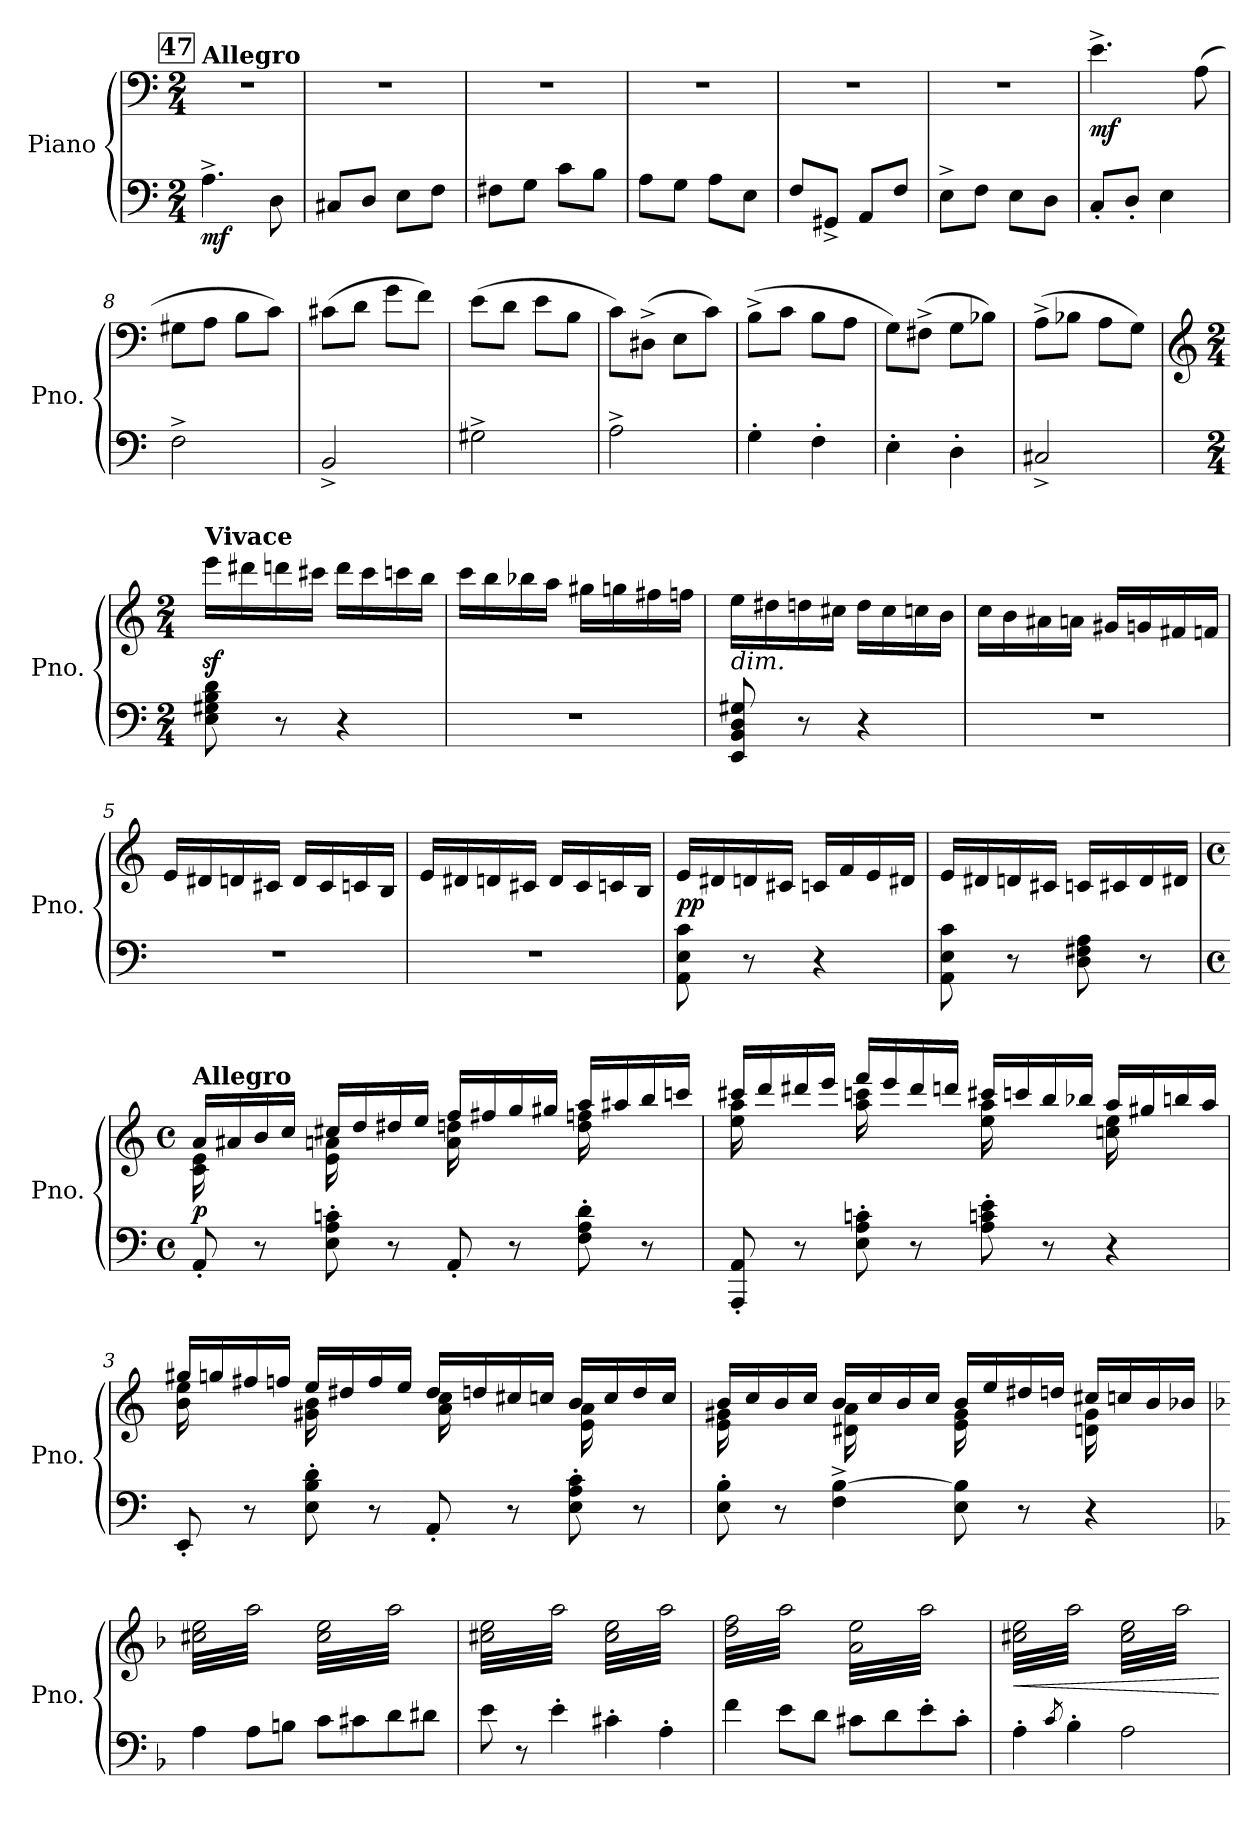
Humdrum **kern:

**kern	**kern	**dynam
*part1	*part1	*part1
*staff2	*staff1	*staff1/2
*I"Piano	*	*
*I'Pno.	*	*
!!LO:PB:g=z
*clefF4	*clefF4	*
*k[]	*k[]	*
*M2/4	*M2/4	*
!!LO:REH:place=s1:a:B:fs=14:t=47
=1	=1	=1
!	!LO:TX:a:B:t=Allegro	!
!	!	!LO:DY:b=2
4.A^\	2r	mf
8D\	.	.
=2	=2	=2
8C#X/L	2r	.
8D/J	.	.
8E\L	.	.
8F\J	.	.
=3	=3	=3
8F#X\L	2r	.
8G\J	.	.
8c\L	.	.
8B\J	.	.
=4	=4	=4
8A\L	2r	.
8G\J	.	.
8A\L	.	.
8E\J	.	.
=5	=5	=5
8F/L	2r	.
8GG#X^/J	.	.
8AA/L	.	.
8F/J	.	.
=6	=6	=6
8E^\L	2r	.
8F\J	.	.
8E\L	.	.
8D\J	.	.
=7	=7	=7
!	!	!LO:DY:b
8C'/L	4.e^\	mf
8D'/J	.	.
4E\	.	.
.	(>8A\	.
!!LO:LB:g=z
=8	=8	=8
2F^\	8G#X\L	.
.	8A\J	.
.	8B\L	.
.	8c\J)	.
=9	=9	=9
2BB^/	(>8c#X\L	.
.	8d\J	.
.	8g\L	.
.	8f\J)	.
=10	=10	=10
2G#X^\	(>8e\L	.
.	8d\J	.
.	8e\L	.
.	8B\J	.
=11	=11	=11
2A^\	8c\L)	.
.	(>8D#X^\J	.
.	8E\L	.
.	8c\J)	.
=12	=12	=12
4G'\	(>8B^\L	.
.	8c\J	.
4F'\	8B\L	.
.	8A\J	.
=13	=13	=13
4E'\	8G\L)	.
.	(>8F#X^\J	.
4D'\	8G\L	.
.	8B-X\J)	.
=14	=14	=14
2C#X^/	(>8A^\L	.
.	8B-X\J	.
.	8A\L	.
.	8G\J)	.
!!LO:LB:g=z
=1	=1	=1
!!LO:REH:place=s1:a:B:fs=14:t=48
*	*clefG2	*
*k[]	*k[]	*
*M2/4	*M2/4	*
!	!LO:TX:a:B:t=Vivace	!
8E\ 8G#X\ 8B\ 8d\	16eeez<\LL	.
.	16ddd#X\	.
8r	16dddn\	.
.	16ccc#X\JJ	.
4r	16ddd\LL	.
.	16ccc#\	.
.	16cccn\	.
.	16bb\JJ	.
=2	=2	=2
2r	16ccc\LL	.
.	16bb\	.
.	16bb-X\	.
.	16aa\JJ	.
.	16gg#X\LL	.
.	16ggn\	.
.	16ff#X\	.
.	16ffn\JJ	.
=3	=3	=3
!	!LO:TX:b:i:t=dim.	!
8EE/ 8BB/ 8D/ 8G#X/	16ee\LL	.
.	16dd#X\	.
8r	16ddn\	.
.	16cc#X\JJ	.
4r	16dd\LL	.
.	16cc#\	.
.	16ccn\	.
.	16b\JJ	.
=4	=4	=4
2r	16cc\LL	.
.	16b\	.
.	16a#X\	.
.	16an\JJ	.
.	16g#X/LL	.
.	16gn/	.
.	16f#X/	.
.	16fn/JJ	.
!!LO:LB:g=z
=5	=5	=5
2r	16e/LL	.
.	16d#X/	.
.	16dn/	.
.	16c#X/JJ	.
.	16d/LL	.
.	16c#/	.
.	16cn/	.
.	16B/JJ	.
=6	=6	=6
2r	16e/LL	.
.	16d#X/	.
.	16dn/	.
.	16c#X/JJ	.
.	16d/LL	.
.	16c#/	.
.	16cn/	.
.	16B/JJ	.
=7	=7	=7
!	!	!LO:DY:b
8AA\ 8E\ 8c\	16e/LL	pp
.	16d#X/	.
8r	16dn/	.
.	16c#X/JJ	.
4r	16cn/LL	.
.	16f/	.
.	16e/	.
.	16d#X/JJ	.
=8	=8	=8
8AA\ 8E\ 8c\	16e/LL	.
.	16d#X/	.
8r	16dn/	.
.	16c#X/JJ	.
8D\ 8F#X\ 8A\	16cn/LL	.
.	16c#X/	.
8r	16d/	.
.	16d#X/JJ	.
!!LO:LB:g=z
=1	=1	=1
!!LO:REH:place=s1:a:B:fs=14:t=49
*k[]	*k[]	*
*M4/4	*M4/4	*
*met(c)	*met(c)	*
*	*^	*
!	!LO:TX:a:B:t=Allegro	!	!
!	!	!	!LO:DY:b
8AA'/	16a/LL	16c\ 16e\	p
.	16a#X/	16ryy	.
8r	16b/	8ryy	.
.	16cc/JJ	.	.
8E\' 8A\' 8cn\'	16cc#X/LL	16e\ 16an\	.
.	16dd/	16ryy	.
8r	16dd#X/	8ryy	.
.	16ee/JJ	.	.
8AA'/	16ff/LL	16a\ 16ddn\	.
.	16ff#X/	16ryy	.
8r	16gg/	8ryy	.
.	16gg#X/JJ	.	.
8F\' 8A\' 8d\'	16aa/LL	16dd\ 16ffn\	.
.	16aa#X/	16ryy	.
8r	16bb/	8ryy	.
.	16cccn/JJ	.	.
=2	=2	=2	=2
8AAA/' 8AA/'	16ccc#X/LL	16ee\ 16aa\	.
.	16ddd/	16ryy	.
8r	16ddd#X/	8ryy	.
.	16eee/JJ	.	.
8E\' 8A\' 8cn\'	16fff/LL	16aa\ 16cccn\	.
.	16eee/	16ryy	.
8r	16ddd#/	8ryy	.
.	16dddn/JJ	.	.
8A\' 8cn\' 8e\'	16ccc#X/LL	16ee\ 16aa\	.
.	16cccn/	16ryy	.
8r	16bb/	8ryy	.
.	16bb-X/JJ	.	.
4r	16aa/LL	16ccn\ 16ee\	.
.	16gg#X/	16ryy	.
.	16bbn/	8ryy	.
.	16aa/JJ	.	.
!!LO:LB:g=z	!!
=3	=3	=3	=3
8EE'/	16gg#X/LL	16b\ 16ee\	.
.	16ggn/	16ryy	.
8r	16ff#X/	8ryy	.
.	16ffn/JJ	.	.
8E\' 8B\' 8d\'	16ee/LL	16g#X\ 16b\	.
.	16dd#X/	16ryy	.
8r	16ff/	8ryy	.
.	16ee/JJ	.	.
8AA'/	16dd#/LL	16a\ 16cc\	.
.	16ddn/	16ryy	.
8r	16cc#X/	8ryy	.
.	16ccn/JJ	.	.
8E\' 8A\' 8c\'	16b/LL	16e\ 16a\	.
.	16cc/	16ryy	.
8r	16dd/	8ryy	.
.	16cc/JJ	.	.
=4	=4	=4	=4
8E\' 8B\'	16b/LL	16e\ 16g#X\	.
.	16cc/	16ryy	.
8r	16b/	8ryy	.
.	16cc/JJ	.	.
4F\^ [4B\^	16b/LL	16d#X\ 16a\	.
.	16cc/	16ryy	.
.	16b/	8ryy	.
.	16cc/JJ	.	.
8E\ 8B\]	16b/LL	16e\ 16g#\	.
.	16ee/	16ryy	.
8r	16dd#X/	8ryy	.
.	16ddn/JJ	.	.
4r	16cc#X/LL	16dn\ 16g#\	.
.	16ccn/	16ryy	.
.	16b/	8ryy	.
.	16b-X/JJ	.	.
*	*v	*v	*
!!LO:PB:g=z
=1	=1	=1
!!LO:REH:place=s1:a:B:fs=14:t=50
*k[b-]	*k[b-]	*
!	!LO:TX:a:B:t=Tempo di Marcia	!
!	!	!LO:DY:b=2
!	!	!LO:DY:n=1:b
*	*tremolo	*
4A\	32cc#X\ 32ee\LLL	mf mf
.	32aa\	.
.	32cc#X\ 32ee\	.
.	32aa\	.
.	32cc#X\ 32ee\	.
.	32aa\	.
.	32cc#X\ 32ee\	.
.	32aa\	.
8A\L	32cc#X\ 32ee\	.
.	32aa\	.
.	32cc#X\ 32ee\	.
.	32aa\	.
8Bn\J	32cc#X\ 32ee\	.
.	32aa\	.
.	32cc#X\ 32ee\	.
.	32aa\JJJ	.
8c\L	32cc#\ 32ee\LLL	.
.	32aa\	.
.	32cc#\ 32ee\	.
.	32aa\	.
8c#X\	32cc#\ 32ee\	.
.	32aa\	.
.	32cc#\ 32ee\	.
.	32aa\	.
8d\	32cc#\ 32ee\	.
.	32aa\	.
.	32cc#\ 32ee\	.
.	32aa\	.
8d#X\J	32cc#\ 32ee\	.
.	32aa\	.
.	32cc#\ 32ee\	.
.	32aa\JJJ	.
=2	=2	=2
8e\	32cc#X\ 32ee\LLL	.
.	32aa\	.
.	32cc#X\ 32ee\	.
.	32aa\	.
8r	32cc#X\ 32ee\	.
.	32aa\	.
.	32cc#X\ 32ee\	.
.	32aa\	.
4e'\	32cc#X\ 32ee\	.
.	32aa\	.
.	32cc#X\ 32ee\	.
.	32aa\	.
.	32cc#X\ 32ee\	.
.	32aa\	.
.	32cc#X\ 32ee\	.
.	32aa\JJJ	.
4c#X'\	32cc#\ 32ee\LLL	.
.	32aa\	.
.	32cc#\ 32ee\	.
.	32aa\	.
.	32cc#\ 32ee\	.
.	32aa\	.
.	32cc#\ 32ee\	.
.	32aa\	.
4A'\	32cc#\ 32ee\	.
.	32aa\	.
.	32cc#\ 32ee\	.
.	32aa\	.
.	32cc#\ 32ee\	.
.	32aa\	.
.	32cc#\ 32ee\	.
.	32aa\JJJ	.
=3	=3	=3
4f\	32dd\ 32ff\LLL	.
.	32aa\	.
.	32dd\ 32ff\	.
.	32aa\	.
.	32dd\ 32ff\	.
.	32aa\	.
.	32dd\ 32ff\	.
.	32aa\	.
8e\L	32dd\ 32ff\	.
.	32aa\	.
.	32dd\ 32ff\	.
.	32aa\	.
8d\J	32dd\ 32ff\	.
.	32aa\	.
.	32dd\ 32ff\	.
.	32aa\JJJ	.
8c#X\L	32a\ 32ee\LLL	.
.	32aa\	.
.	32a\ 32ee\	.
.	32aa\	.
8d\	32a\ 32ee\	.
.	32aa\	.
.	32a\ 32ee\	.
.	32aa\	.
8e'\	32a\ 32ee\	.
.	32aa\	.
.	32a\ 32ee\	.
.	32aa\	.
8c#'\J	32a\ 32ee\	.
.	32aa\	.
.	32a\ 32ee\	.
.	32aa\JJJ	.
=4	=4	=4
!	!	!LO:HP:b
4A'\	32cc#X\ 32ee\LLL	<
.	32aa\	.
.	32cc#X\ 32ee\	.
.	32aa\	.
.	32cc#X\ 32ee\	.
.	32aa\	.
.	32cc#X\ 32ee\	.
.	32aa\	.
8qc/	.	.
4B-'\	32cc#X\ 32ee\	.
.	32aa\	.
.	32cc#X\ 32ee\	.
.	32aa\	.
.	32cc#X\ 32ee\	.
.	32aa\	.
.	32cc#X\ 32ee\	.
.	32aa\JJJ	.
2A\	32cc#\ 32ee\LLL	.
.	32aa\	.
.	32cc#\ 32ee\	.
.	32aa\	.
.	32cc#\ 32ee\	.
.	32aa\	.
.	32cc#\ 32ee\	.
.	32aa\	.
.	32cc#\ 32ee\	.
.	32aa\	.
.	32cc#\ 32ee\	.
.	32aa\	.
.	32cc#\ 32ee\	.
.	32aa\	.
.	32cc#\ 32ee\	.
.	32aa\JJJ	.
*	*Xtremolo	*
.	.	[
.	.	.
.	.	.
.	.	.
.	.	.
.	.	.
.	.	.
.	.	.
=	=	=
*-	*-	*-
